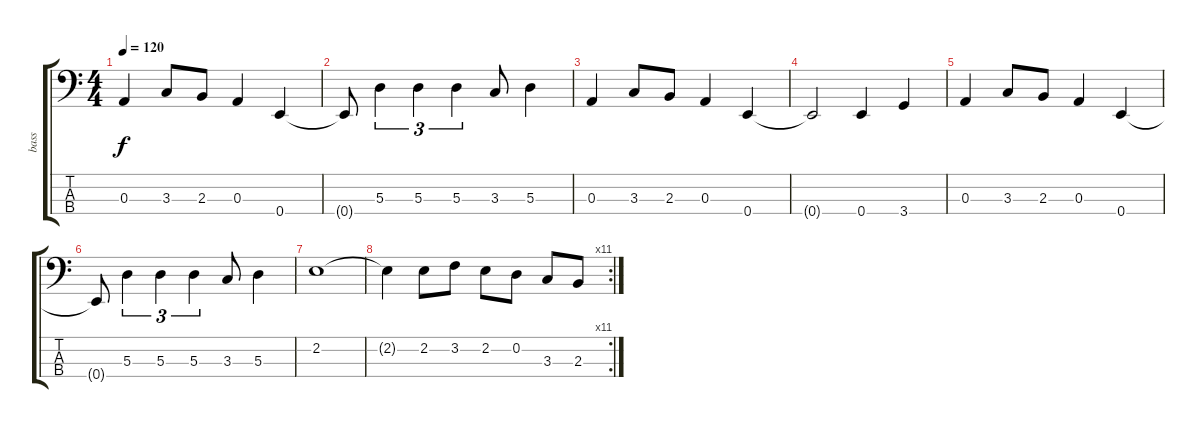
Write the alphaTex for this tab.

\track ("bass" "bass") {instrument electricbassfinger}
\staff {score tabs}
\tuning (G2 D2 A1 E1) {hide}
\ts (4 4)
\tempo 120
\clef f4
\ks c
0.3.4{dy f instrument electricbassfinger} 3.3.8 2.3.8 0.3.4 0.4.4 |
0.4{t}.8 5.3.4{tu (3 2)} 5.3.4{tu (3 2)} 5.3.4{tu (3 2)} 3.3.8 5.3.4 |
0.3.4 3.3.8 2.3.8 0.3.4 0.4.4 |
0.4{t}.2 0.4.4 3.4.4 |
0.3.4 3.3.8 2.3.8 0.3.4 0.4.4 |
0.4{t}.8 5.3.4{tu (3 2)} 5.3.4{tu (3 2)} 5.3.4{tu (3 2)} 3.3.8 5.3.4 |
2.2.1 |
\rc 11
2.2{t}.4 2.2.8 3.2.8 2.2.8 0.2.8 3.3.8 2.3.8
